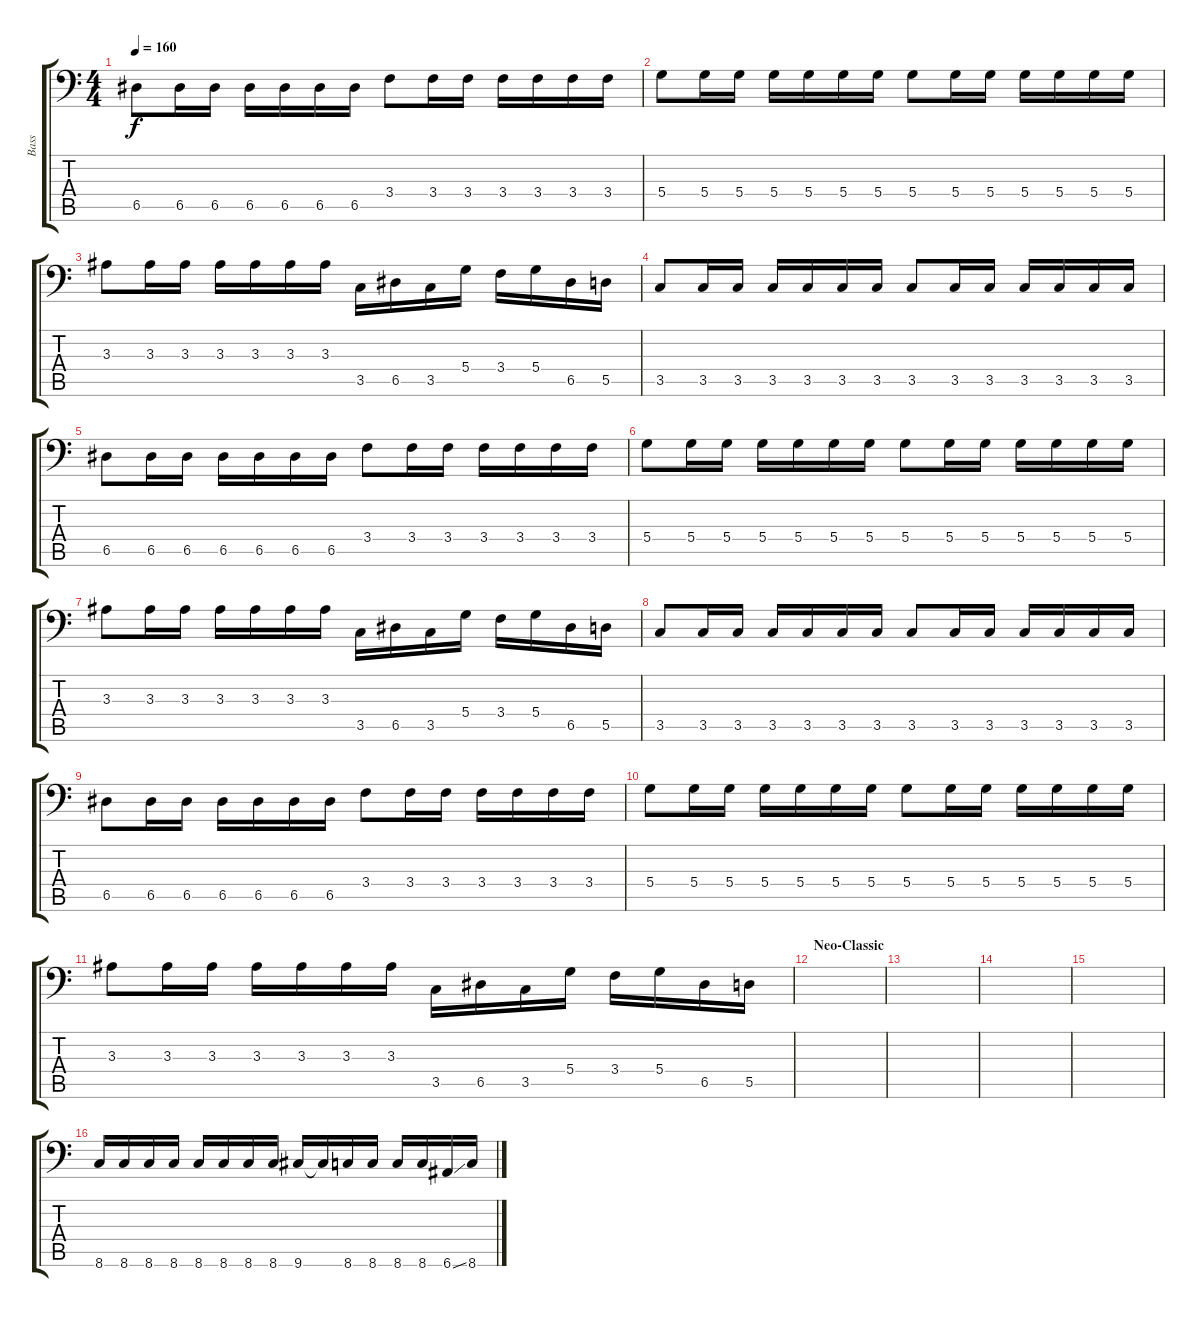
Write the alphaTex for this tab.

\track ("Bass" "Bass") {instrument electricbasspick}
\staff {score tabs}
\tuning (E4 B3 G2 D2 A1 E1) {hide}
\ts (4 4)
\tempo 160
\clef f4
\ks c
6.5.8{dy f} 6.5.16 6.5.16 6.5.16 6.5.16 6.5.16 6.5.16 3.4.8 3.4.16 3.4.16 3.4.16 3.4.16 3.4.16 3.4.16 |
5.4.8 5.4.16 5.4.16 5.4.16 5.4.16 5.4.16 5.4.16 5.4.8 5.4.16 5.4.16 5.4.16 5.4.16 5.4.16 5.4.16 |
3.3.8 3.3.16 3.3.16 3.3.16 3.3.16 3.3.16 3.3.16 3.5.16 6.5.16 3.5.16 5.4.16 3.4.16 5.4.16 6.5.16 5.5.16 |
3.5.8 3.5.16 3.5.16 3.5.16 3.5.16 3.5.16 3.5.16 3.5.8 3.5.16 3.5.16 3.5.16 3.5.16 3.5.16 3.5.16 |
6.5.8 6.5.16 6.5.16 6.5.16 6.5.16 6.5.16 6.5.16 3.4.8 3.4.16 3.4.16 3.4.16 3.4.16 3.4.16 3.4.16 |
5.4.8 5.4.16 5.4.16 5.4.16 5.4.16 5.4.16 5.4.16 5.4.8 5.4.16 5.4.16 5.4.16 5.4.16 5.4.16 5.4.16 |
3.3.8 3.3.16 3.3.16 3.3.16 3.3.16 3.3.16 3.3.16 3.5.16 6.5.16 3.5.16 5.4.16 3.4.16 5.4.16 6.5.16 5.5.16 |
3.5.8 3.5.16 3.5.16 3.5.16 3.5.16 3.5.16 3.5.16 3.5.8 3.5.16 3.5.16 3.5.16 3.5.16 3.5.16 3.5.16 |
6.5.8 6.5.16 6.5.16 6.5.16 6.5.16 6.5.16 6.5.16 3.4.8 3.4.16 3.4.16 3.4.16 3.4.16 3.4.16 3.4.16 |
5.4.8 5.4.16 5.4.16 5.4.16 5.4.16 5.4.16 5.4.16 5.4.8 5.4.16 5.4.16 5.4.16 5.4.16 5.4.16 5.4.16 |
3.3.8 3.3.16 3.3.16 3.3.16 3.3.16 3.3.16 3.3.16 3.5.16 6.5.16 3.5.16 5.4.16 3.4.16 5.4.16 6.5.16 5.5.16 |
\section ("" "Neo-Classic")
|
|
|
|
8.6.16 8.6.16 8.6.16 8.6.16 8.6.16 8.6.16 8.6.16 8.6.16 9.6.16 9.6{t}.16 8.6.16 8.6.16 8.6.16 8.6.16 6.6{ss}.16 8.6.16
